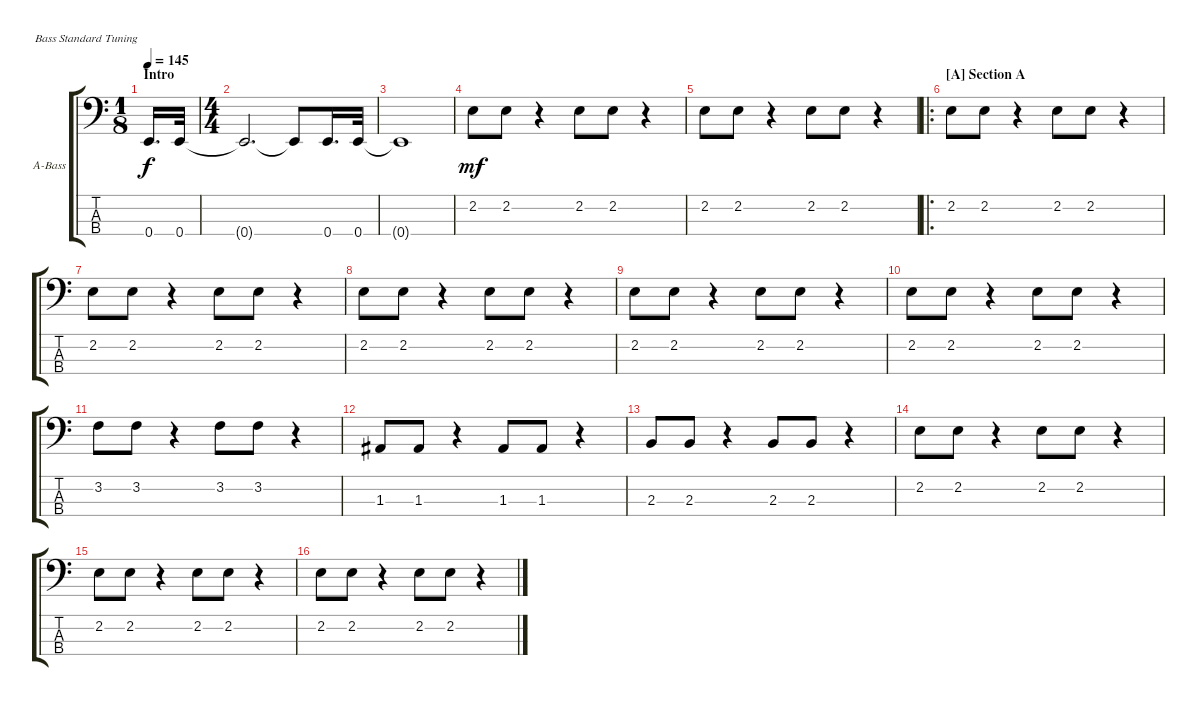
\defaultSystemsLayout 4
\bracketExtendMode groupsimilarinstruments
\firstSystemTrackNameOrientation horizontal
\otherSystemsTrackNameOrientation horizontal
\track ("Acoustic Bass / Timpani" "A-Bass") {instrument acousticbass}
\staff {score tabs}
\tuning (G2 D2 A1 E1)
\ts (1 8)
\section ("" "Intro")
\tempo 145
\clef f4
\ks c
0.4.16{d dy f instrument acousticbass} 0.4.32 |
\ts (4 4)
0.4{t}.2{d} 0.4{t}.8 0.4.16{d} 0.4.32 |
0.4{t}.1 |
2.2.8{dy mf} 2.2.8 r.4 2.2.8 2.2.8 r.4 |
2.2.8 2.2.8 r.4 2.2.8 2.2.8 r.4 |
\ro
\section ("A" "Section A")
2.2.8 2.2.8 r.4 2.2.8 2.2.8 r.4 |
2.2.8 2.2.8 r.4 2.2.8 2.2.8 r.4 |
2.2.8 2.2.8 r.4 2.2.8 2.2.8 r.4 |
2.2.8 2.2.8 r.4 2.2.8 2.2.8 r.4 |
2.2.8 2.2.8 r.4 2.2.8 2.2.8 r.4 |
3.2.8 3.2.8 r.4 3.2.8 3.2.8 r.4 |
1.3.8 1.3.8 r.4 1.3.8 1.3.8 r.4 |
2.3.8 2.3.8 r.4 2.3.8 2.3.8 r.4 |
2.2.8 2.2.8 r.4 2.2.8 2.2.8 r.4 |
2.2.8 2.2.8 r.4 2.2.8 2.2.8 r.4 |
2.2.8 2.2.8 r.4 2.2.8 2.2.8 r.4
